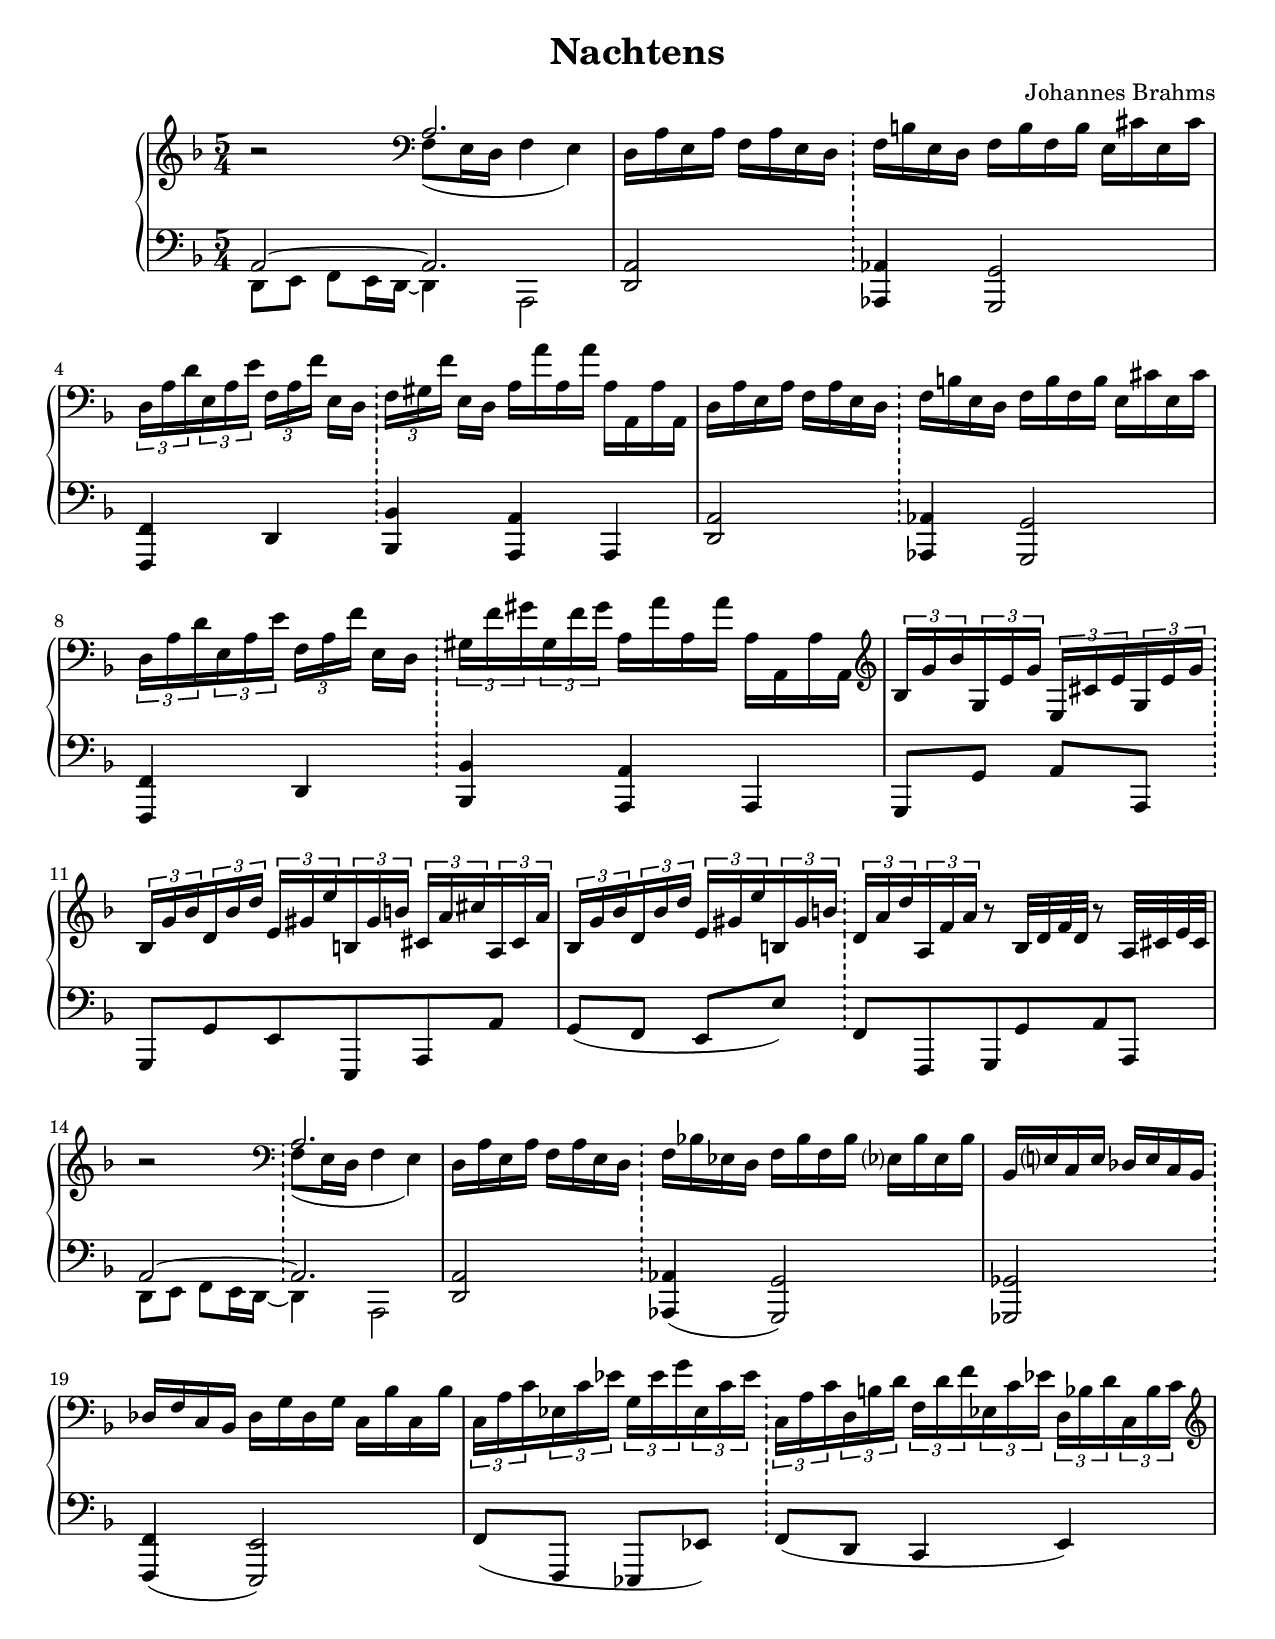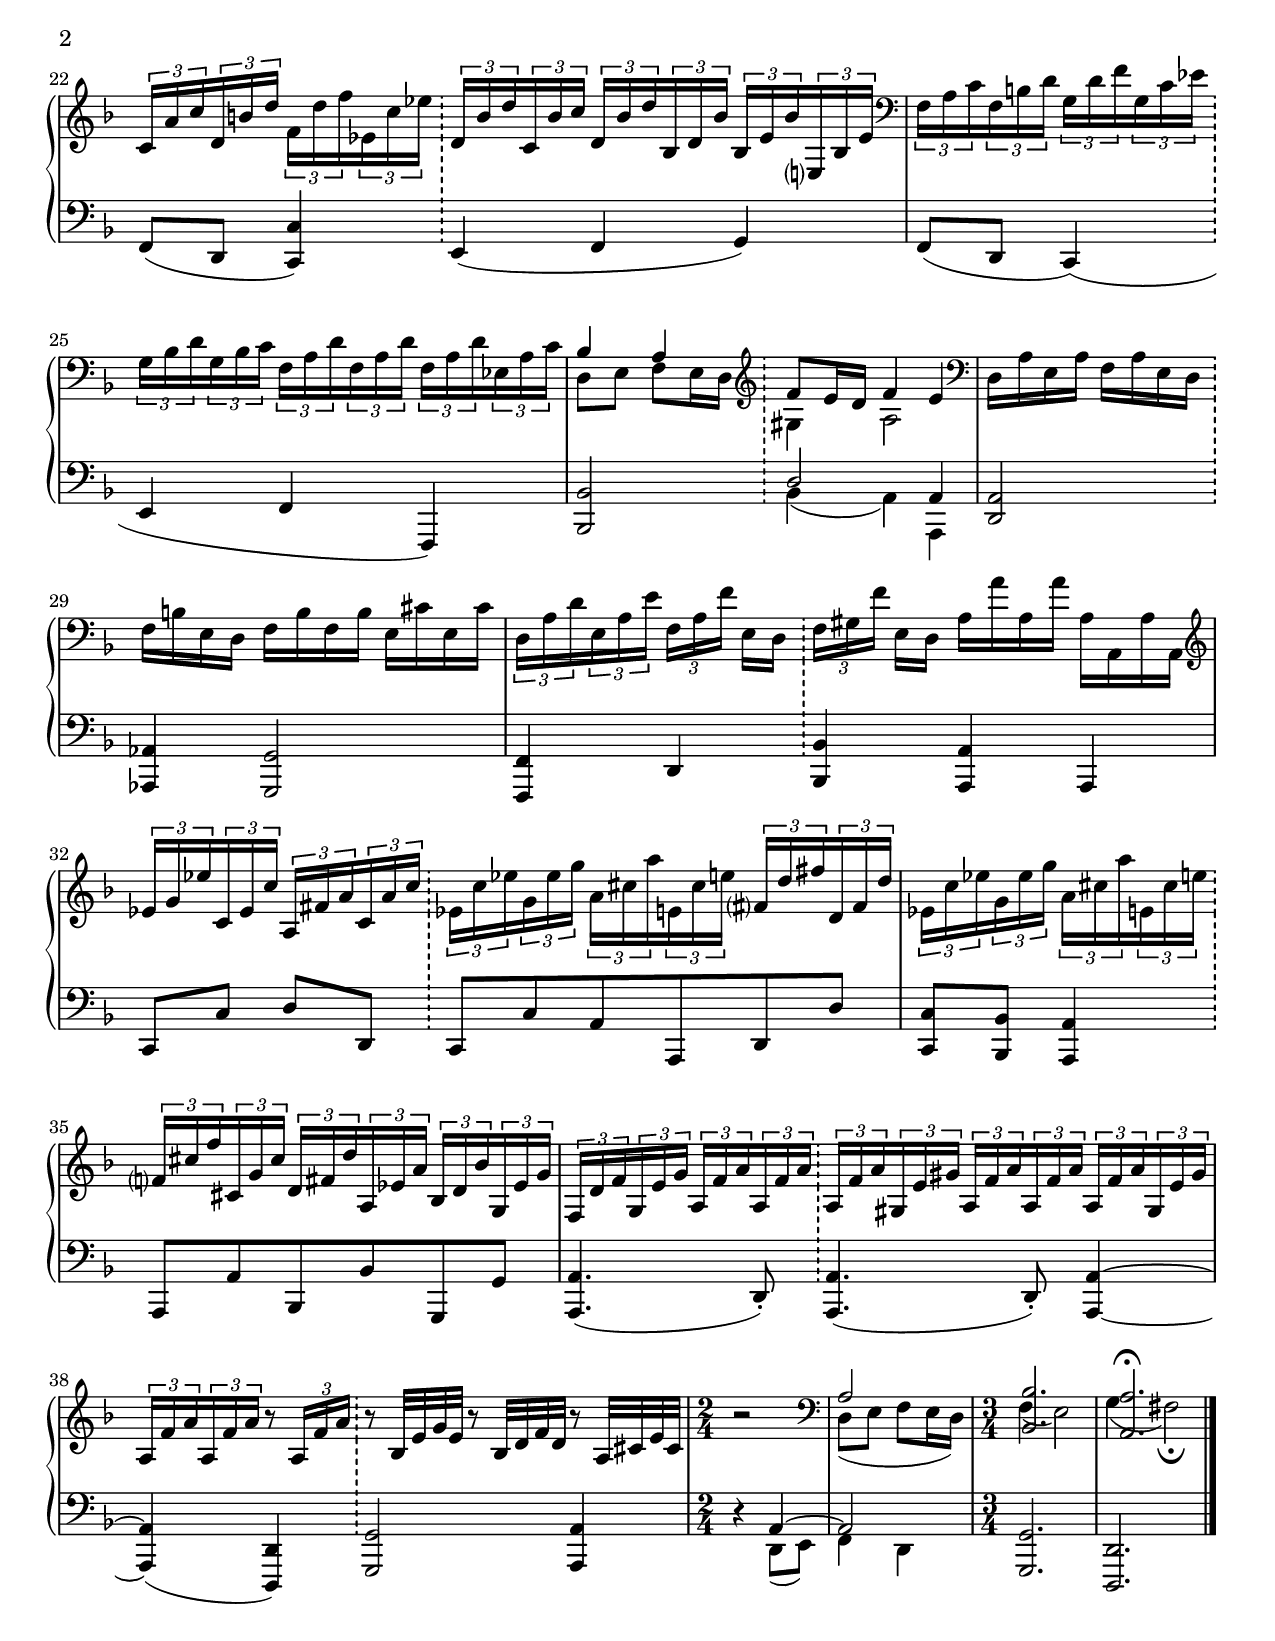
%{
    Comments
%}

\version "2.16.0"
\include "english.ly"

#(set-default-paper-size "letter" )
% #(set-global-staff-size 24)

\paper {
    #(set-paper-size "letter")
    ragged-last-bottom = ##t
}

prefix = {
  \key d \minor
  \set Score.markFormatter = #format-mark-box-barnumbers
  \override Score.BarNumber #'self-alignment-X = #0
  \override Score.BarNumber #'self-alignment-Y = #1
  \set Score.skipBars = ##t
  \override MultiMeasureRest #'expand-limit = #1
  \override Staff.TimeSignature #'style = #'()
}


notation = {
% Option 1 -- do the whole thing in 5/4
%    \time 5/4
%    s4 * 100
%

% Option 2 -- split 2/4 3/4
    \time 5/4
    s2 s2.
    \omit Score.TimeSignature
    \repeat unfold 19 { \time 2/4 s2 \bar "!" \time 3/4 s2. }
    \undo \omit Score.TimeSignature
%
    \time 2/4
    s2 *2
    \time 3/4
    s2. *2
    \bar "|."
}


righthand = \relative c' {
    \prefix
    \clef treble
    r2 \clef bass << a2. \\ { f8( e16 d f4 e4) } >> 
    |
    d16 a' e a f a e d   f b e, d f b f b    e, cs' e, cs' 
    |
    \times 2/3 { d,16 a' d }
        \times 2/3 { e,16 a e' }
        \times 2/3 { f,16 a f' }
        e,16[ d] 
    % Page 3 bar 3.4
        \times 2/3 { f16 gs f' } e,[ d] 
        a' a'  a, a'  a, a, a' a, 
    |
        
    % Bar 4

    d16 a' e a f a e d   f b e, d f b f b    e, cs' e, cs' 
    |

    % Bar 5

    \times 2/3 { d,16 a' d }
        \times 2/3 { e,16 a e' }
        \times 2/3 { f,16 a f' }
        e,16[ d] 

    % Page 4
        \times 2/3 { gs16 f' gs }
        \times 2/3 { gs,16 f' gs }
        a, a' a, a'   a, a, a' a, |
 
    % Bar 6
 
    \clef treble
 
    \times 2/3 { bf'16 g' bf }
    \times 2/3 { g,16 e' g }
    \times 2/3 { e,16 cs' e }
    \times 2/3 { g,16 e' g }
    % Page 5
    \times 2/3 { bf,16 g' bf }
    \times 2/3 { d,16 bf' d }
    \times 2/3 { e,16 gs e' }
    \times 2/3 { b, gs' b }
    \times 2/3 { cs, a' cs }
    \times 2/3 { a, cs a' } 
    |
    \times 2/3 { bf,16 g' bf }
    \times 2/3 { d,16 bf' d }
    \times 2/3 { e,16 gs e' }
    \times 2/3 { b, gs' b }
    % Page 5
    \times 2/3 { d, a' d }
    \times 2/3 { a, f' a }
    r8
    bf,32 d f d
    r8
    a32 cs e cs 
    |
    % Bar 8
    r2 \clef bass << a2. \\ { f8( e16 d f4 e4) } >> 
    |
    % Bar 9
    d16 a' e a f a e d   f bf! ef, d f bf f bf    ef,? bf' ef, bf' 
    |
    % Page 6 Bar 10
    bf,16 e? c e   df e c bf  df f c bf  df g df g  c, bf' c, bf' 
    |
    \times 2/3 { c,16 a' c }
    \times 2/3 { ef,16 c' ef }
 
    \times 2/3 { g,16 ef' g }
    \times 2/3 { ef,16 c' ef }
    
    \times 2/3 { c,16 a' c }
    \times 2/3 { d,16 b' d }
 
    \times 2/3 { f,16 d' f }
    \times 2/3 { ef,16 c' ef }
 
    \times 2/3 { d,16 bf' d }
    \times 2/3 { c,16 bf' c }
    |
    % Page 7
    \clef treble
    \times 2/3 { c16 a' c }
    \times 2/3 { d,16 b' d }
 
    \times 2/3 { f,16 d' f }
    \times 2/3 { ef,16 c' ef }
 
    \times 2/3 { d,16 bf' d }
    \times 2/3 { c,16 bf' c }
 
    \times 2/3 { d,16 bf' d }
    \times 2/3 { bf,16 d bf' }
 
    \times 2/3 { bf,16 e bf' }
    \times 2/3 { e,,? bf' e }
    |
    % Bar 13
    \clef bass
    \times 2/3 { f,16 a c }
    \times 2/3 { f, b d }
 
    \times 2/3 { g, d' f }
    \times 2/3 { g, c ef }
 
    \times 2/3 { g, bf d }
    \times 2/3 { g, bf c }
 
    \times 2/3 { f, a d }
    \times 2/3 { f, a d }
 
    \times 2/3 { f, a d }
    \times 2/3 { ef, a c }
    |
    % Bar 14
    << { bf4 a4 } \\ { d,8 e f e16 d16 } >>
    \clef treble
    << { f'8 e16 d f4 e4 } \\ { gs,4 a2 } >>
    |
    % Page 8 bar 15
    \clef bass
    d,16 a' e a f a e d   f b e, d f b f b    e, cs' e, cs' 
    |
    \times 2/3 { d,16 a' d }
        \times 2/3 { e,16 a e' }
        \times 2/3 { f,16 a f' }
        e,16[ d] 
    % Bar 16
        \times 2/3 { f16 gs f' } e,[ d] 
        a' a'  a, a'  a, a, a' a, 
    |
    % Bar 17
    \clef treble
    \times 2/3 { ef''16 g ef' }
    \times 2/3 { c,16 ef c' }
    \times 2/3 { a,16 fs' a }
    \times 2/3 { c,16 a' c }
    \times 2/3 { ef,16 c' ef }
    \times 2/3 { g,16 ef' g }
    \times 2/3 { a, cs a' }
    \times 2/3 { e, cs' e }
    \times 2/3 { fs,? d' fs }
    \times 2/3 { d, fs d' }
    % Bar 18
    \times 2/3 { ef,16 c' ef }
    \times 2/3 { g,16 ef' g }
    \times 2/3 { a, cs a' }
    \times 2/3 { e, cs' e }
    \times 2/3 { f,? cs' f }
    \times 2/3 { cs, g' cs }
    \times 2/3 { d, fs d' }
    \times 2/3 { a, ef' a }
    \times 2/3 { bf, d bf' }
    \times 2/3 { g, ef' g }
    % Bar 19 page 10
    \times 2/3 { f, d' f }
    \times 2/3 { g, e' g }
    \times 2/3 { a, f' a }
    \times 2/3 { a, f' a }
    \times 2/3 { a, f' a }
    \times 2/3 { gs, e' gs }
    \times 2/3 { a, f' a }
    \times 2/3 { a, f' a }
    \times 2/3 { a, f' a }
    \times 2/3 { gs, e' gs }
    |
    % Bar 20
    \times 2/3 { a,16 f' a }
    \times 2/3 { a,16 f' a }
    r8
    \times 2/3 { a,16 f' a }
    r8
    bf,32 e g e
    r8
    bf32 d f d 
    r8
    a32 cs e cs
    |
    % Bar 21
    \time 2/4
    r2 
    |
    \clef bass
    << a2 \\ { d,8( e f e16 d) } >>
    |
    \time 3/4
    << <bf' bf,>2. \\ { f4( e2) } >>
    |
    << <a a,>2.\fermata \\ { g4( fs2)\fermata } >>
    \bar "|."
}

lefthand = \relative c {
    \prefix
    \clef bass
    % Bar 1
    << { a2 ~ a2. } \\ { d,8 e f e16 d~ d4 a2 } >>
    |
    % Bar 2
    <a' d,>2  <af af,>4 <g g,>2
    |
    % Bar 3
    <f f,>4  d4  <bf' bf,>4 <a a,>4 a,4 
    |
    % Bar 4
    <a' d,>2  <af af,>4 <g g,>2
    | 
    % Bar 5
    <f f,>4 d4  <bf' bf,>4 <a a,>4 a,4
    |
    % Bar 6
    g8 g' a a, g g' e e, a a'
    | 
    % Bar 7
    g8( f e e')  f, f, g g' a a, 
    |
    % Bar 8
    << { a'2 ~ a2. } \\ { d,8 e f e16 d~ d4 a2 } >>
    |
    % Bar 9
    <a' d,>2 <af af,>4( <g g,>2)
    |
    % Bar 10
    <gf gf,>2  <f f,>4( <e e,>2) 
    |
    % Bar 11
    f8( f, ef ef') f( d c4 e4) 
    |
    % Bar 12
    f8( d <c' c,>4) e,4( f g)
    |
    % Bar 13
    f8( d8 c4)  (e4 f f,)
    |
    % Bar 14
    <bf' bf,>2  << { d2 a4 } \\ { bf4( a4) a,4 } >>
    |
    % Bar 15
    <a' d,>2  <af af,>4 <g g,>2
    |
    % Bar 16
    <f f,>4  d4  <bf' bf,>4 <a a,>4 a,4 
    |
    % Bar 17
    c8 c' d d, c c' a a, d d'
    |
    % Bar 18
    <c c,>8 <bf bf,>8 <a a,>4 a,8 a' bf, bf' g, g'
    | 
    % Bar 19
    <a a,>4.( d,8-.) <a' a,>4.( d,8-.) <a' a,>4~
    |
    % Bar 20
    <a a,>4( <d, d,>4) <g g,>2 <a a,>4 
    |
    % Bar 21
    \time 2/4
    r4 << a4~ \\ {d,8( e) } >>
    |
    << a2 \\ { f4 d4 } >>
    |
    \time 3/4
    <g g,>2.
    |
    <d d,>2.
    \bar "|."
}

soprano = \relative c'' {
    \prefix
    \clef treble
    r2 r2. |
    a4( a b2 cs4) |
    a4( a f'2 e4) |
    a,4( a b2 cs4) |
    a4( a d2 cs4) |
    % Bar 6
    r2 r2. |
    % Bar 7
    bf8( d e b) d a f4.( e8) |
    % Bar 8
    d4 r4 r2 a'8( a8 |
    % Bar 9
    a4. a8) bf8 bf8 bf4 g4 |
    % Bar 10
    e4. e8 f8 f8  g8 g8 bf4 |
    % Bar 11
    a4 r4 r2. |
    % Bar 12
    c8( d f ef) d c d4.( c8) |
    % Bar 13
    c4 r4 bf8 g f4.( ef8) |
    % Bar 14
    d4 r4 r2.
    % Bar 15
    r4 a'8 a b b d d cs cs |
    % Bar 16
    r4 a8 a d d f f e e |
    % Bar 17
    ef8 c a c c ef cs4 d4 |
    % Bar 18
    ef8 g a( e) f cs d( a) bf( g) |
    % Bar 19
    f8 g a4~a8 gs8 a4. d8 |
    % Bar 20
    a2~( a8 g f4. e8) |
    \time 2/4
    d2 | r2 |
    \time 3/4
    r2. | r2. 
    \bar "|."
}

alto = \relative c' {
    \prefix
    \clef treble
    r2 r2. |
    r2 r2. |
    r2 r2. |
    d8\( e f e16 d    f8 e16 d   f4 e4 \) |
    d8\( e f e16 d    f8 e16 d   a'4 a,4 \) |
    bf'8\( g e g bf( d) e( b) cs( a) \) |
    bf8 a gs4  a8 f d4( cs4) |
    d4 r4 r2. |
    d8\(  e f  e16( d)  f8 ef16( d) f4 ef4\) |
    bf8\( c df c16( bf) df8 c16( bf) d4 c4\) |
    r2 r2. |
    a'8( b b c)  g8 g f4 e4 |
    c8 d f ef   d c d4.( c8) |
    bf4 r4 r2. |

    d8( e f e16 d    f8 e16 d   f4 e4 ) |
    d8( e f e16 d    f8 e16 d   a'4 a,4 ) |
    g'8 g fs fs g ef e( a) a( fs) |
    ef'8 d cs4 a8 g f( ef) d( ef) |
    d8 e f4~f8 e f4. e8 |
    f2~f8 e d4 cs4 |
    \time 2/4
    d2 | r2 | 
    \time 3/4
    r2. | r2.\fermata
    \bar "|."
}

tenor = \relative c'' {
    \prefix
    \clef treble
    r2 r2. |
    a4( a b2 cs4) |
    a4( a d2 cs4) |
    a4( a b2 cs4) |
    a4( a f'2 e4) |
    % Bar 6
    r2 r2. |
    % Bar 7
    d8( d b b) a a bf4( a8 g) |
    % Bar 8
    f4 r4 r2 a8( a8 |
    % Bar 9
    a4. a8) bf8 bf8 bf4 g4 |
    % Bar 10
    e4. e8 f4  g4 r4 |
    % Bar 11
    c8\( ef g ef c d f( ef) d( c) \) |
    % Bar 12
    c8( f d c) bf2 bf4 |
    % Bar 13
    a8 b g c   g bf a2 |
    % Bar 14
    f4 r4 r2. |
    % Bar 15
    r4 a8 a d d b b cs cs |
    % Bar 16
    r4 a8 a f' f d d cs cs |
    % Bar 17
    c8 ef d d ef g a( e) fs( d) |
    % Bar 18
    g8 d e4 cs8 e d( c) bf4 |
    % Bar 19
    a8 g f4~f8 d' a4. gs8 |
    % Bar 20
    a2( bf2 a4) |
    \time 2/4
    a2 | r2 |
    \time 3/4
    r2. | r2.\fermata
    \bar "|."
}

bass = \relative c {
    \prefix
    \clef bass
    r2 r2. |
    r2 r2. |
    r2 r2. |
    d8\( e f e16( d) f8 e16( d) f4 e4\) |
    % Bar 5
    d8\( e f e16( d) f8 e16( d) a'4 a,4\) |
    % Bar 6
    g'8( e cs e g bf gs4 a) |
    % Bar 7
    g8 f e4 a8 f g4( a4) |
    % Bar 8
    d,4 r4 r2. |
    % Bar 9
    d8\( e f e16( d) f8 ef16( d) f4 ef4\) |
    % Bar 10
    bf8\( c df c16( bf) df8 c16( bf) d4 c4\) |
    % Bar 11
    a'8\( c ef c a b g( c) bf( e,) \) |
    % Bar 12
    f8( d) g( c,) e4( f) g |
    % Bar 13
    f8 d c c e e f2 |
    % Bar 14
    bf,4 r4 r2. |

    % Bar 15
    d8\( e f e16( d) f8 e16( d) f4 e4\) |
    % Bar 16
    d8\( e f e16( d) f8 e16( d) a'4 a,4\) |
    % Bar 17
    c8 c' d d, c c' a4 d,4 |
    % Bar 18
    c'8 bf a4 a8 a8 bf4 g4 |
    % Bar 19
    a8 a, d4~d8 e8 d4. e8 |
    % Bar 20
    d2( g2 a4) |
    \time 2/4
    d,2 | r2 |
    \time 3/4
    r2. | r2.\fermata \bar "|."
}

    

\header {
    title = "Nachtens"
    composer = "Johannes Brahms"
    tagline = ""
}


%
% Define the things that print.
%

\score {
  <<
%    \new ChoirStaff <<
%      \new Staff = "soprano" << \notation \soprano >>
%      \new Staff = "alto"    << \notation \alto >>
%      \new Staff = "tenor"   << \notation \tenor >>
%      \new Staff = "bass"    << \notation \bass >>
%    >>
    \new PianoStaff <<
      \new Staff = "upper" \transpose f f << \notation \righthand >>
      \new Staff = "lower" \transpose f f << \notation \lefthand >>
    >>
  >>
  \layout { 
    \context {
      \Score
      \override SpacingSpanner
          #'base-shortest-duration = #(ly:make-moment 1 16)
    }
  }
%  \midi {}
}

